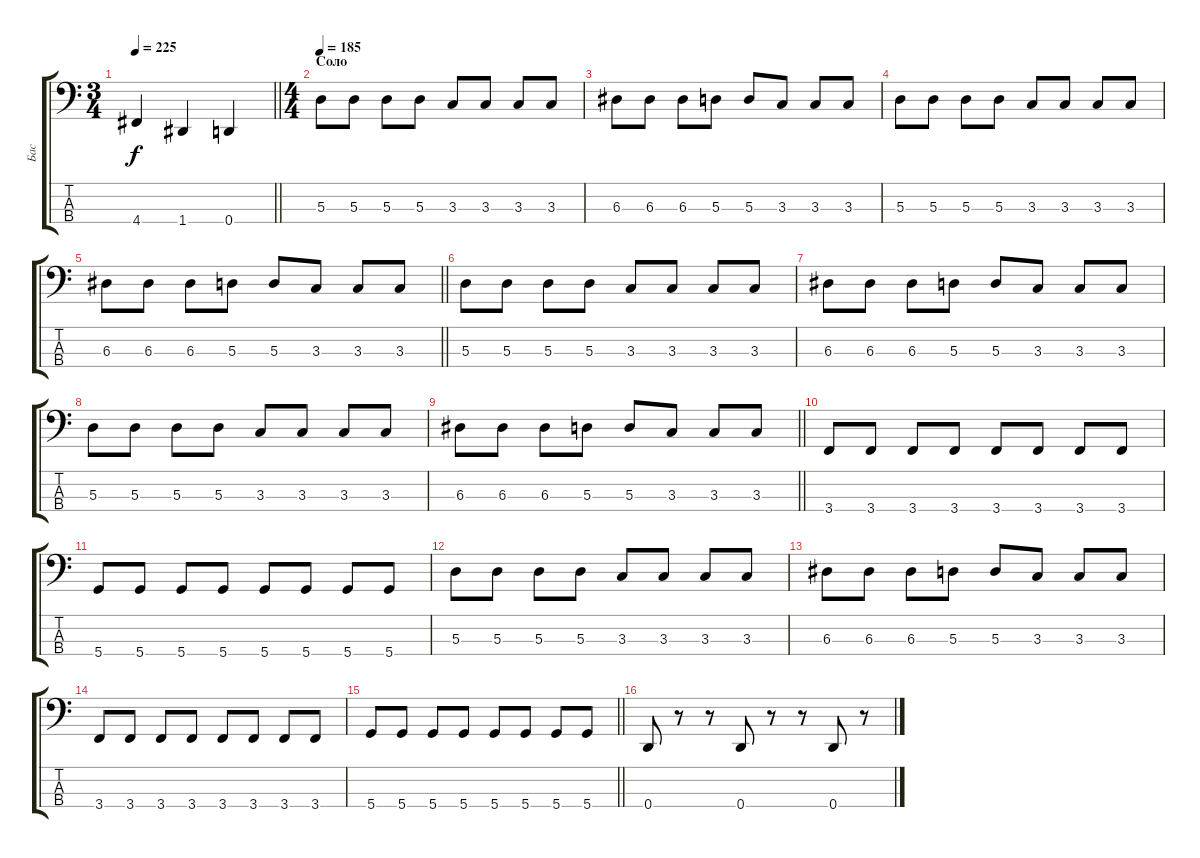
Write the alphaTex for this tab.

\track ("Бас" "Бас") {instrument electricbassfinger}
\staff {score tabs}
\tuning (G2 D2 A1 D1) {hide}
\ts (3 4)
\tempo 225
\clef f4
\barLineRight lightlight
\ks c
4.4.4{dy f} 1.4.4 0.4.4 |
\ts (4 4)
\section ("" "Соло")
\tempo 185
5.3.8 5.3.8 5.3.8 5.3.8 3.3.8 3.3.8 3.3.8 3.3.8 |
6.3.8 6.3.8 6.3.8 5.3.8 5.3.8 3.3.8 3.3.8 3.3.8 |
5.3.8 5.3.8 5.3.8 5.3.8 3.3.8 3.3.8 3.3.8 3.3.8 |
\barLineRight lightlight
6.3.8 6.3.8 6.3.8 5.3.8 5.3.8 3.3.8 3.3.8 3.3.8 |
5.3.8 5.3.8 5.3.8 5.3.8 3.3.8 3.3.8 3.3.8 3.3.8 |
6.3.8 6.3.8 6.3.8 5.3.8 5.3.8 3.3.8 3.3.8 3.3.8 |
5.3.8 5.3.8 5.3.8 5.3.8 3.3.8 3.3.8 3.3.8 3.3.8 |
\barLineRight lightlight
6.3.8 6.3.8 6.3.8 5.3.8 5.3.8 3.3.8 3.3.8 3.3.8 |
3.4.8 3.4.8 3.4.8 3.4.8 3.4.8 3.4.8 3.4.8 3.4.8 |
5.4.8 5.4.8 5.4.8 5.4.8 5.4.8 5.4.8 5.4.8 5.4.8 |
5.3.8 5.3.8 5.3.8 5.3.8 3.3.8 3.3.8 3.3.8 3.3.8 |
6.3.8 6.3.8 6.3.8 5.3.8 5.3.8 3.3.8 3.3.8 3.3.8 |
3.4.8 3.4.8 3.4.8 3.4.8 3.4.8 3.4.8 3.4.8 3.4.8 |
\barLineRight lightlight
5.4.8 5.4.8 5.4.8 5.4.8 5.4.8 5.4.8 5.4.8 5.4.8 |
0.4.8 r.8 r.8 0.4.8 r.8 r.8 0.4.8 r.8
